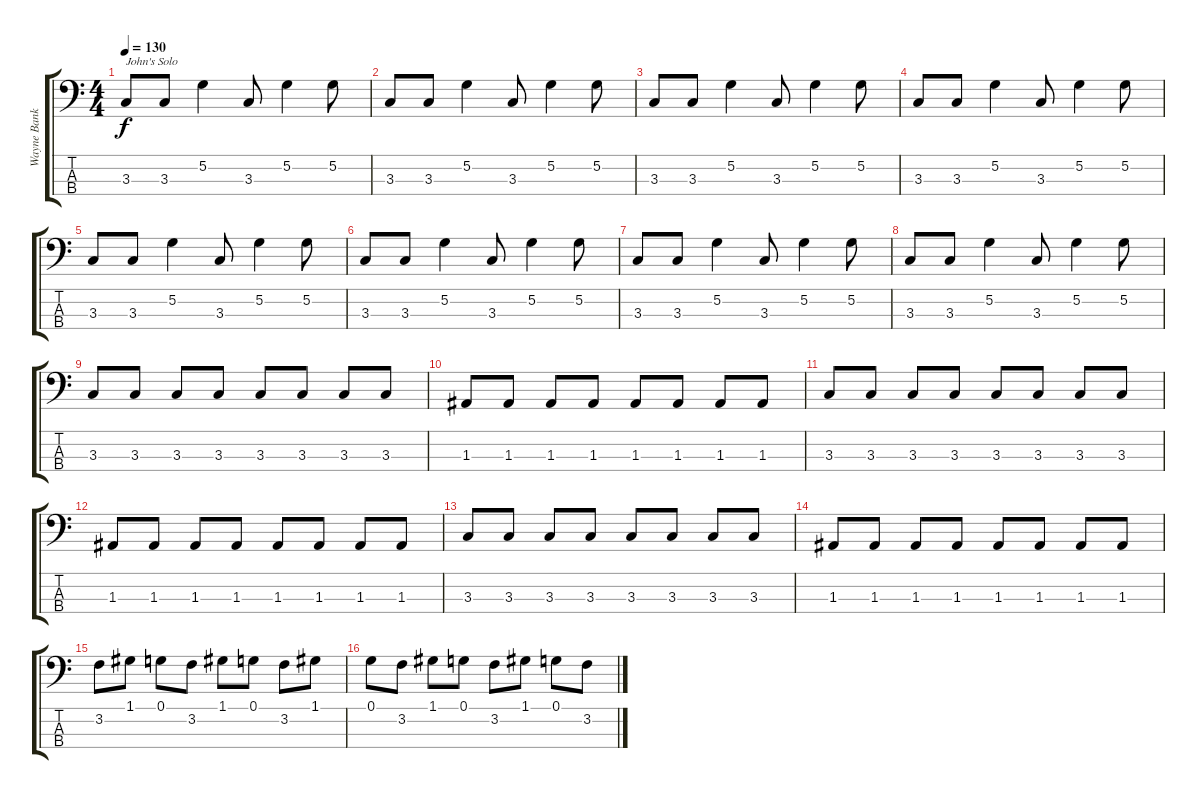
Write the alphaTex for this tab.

\track ("Wayne Banks" "Wayne Bank") {instrument electricbasspick}
\staff {score tabs}
\tuning (G2 D2 A1 E1) {hide}
\ts (4 4)
\tempo 130
\clef f4
\ks c
3.3.8{txt "John's Solo" dy f} 3.3.8 5.2.4 3.3.8 5.2.4 5.2.8 |
3.3.8 3.3.8 5.2.4 3.3.8 5.2.4 5.2.8 |
3.3.8 3.3.8 5.2.4 3.3.8 5.2.4 5.2.8 |
3.3.8 3.3.8 5.2.4 3.3.8 5.2.4 5.2.8 |
3.3.8 3.3.8 5.2.4 3.3.8 5.2.4 5.2.8 |
3.3.8 3.3.8 5.2.4 3.3.8 5.2.4 5.2.8 |
3.3.8 3.3.8 5.2.4 3.3.8 5.2.4 5.2.8 |
3.3.8 3.3.8 5.2.4 3.3.8 5.2.4 5.2.8 |
3.3.8 3.3.8 3.3.8 3.3.8 3.3.8 3.3.8 3.3.8 3.3.8 |
1.3.8 1.3.8 1.3.8 1.3.8 1.3.8 1.3.8 1.3.8 1.3.8 |
3.3.8 3.3.8 3.3.8 3.3.8 3.3.8 3.3.8 3.3.8 3.3.8 |
1.3.8 1.3.8 1.3.8 1.3.8 1.3.8 1.3.8 1.3.8 1.3.8 |
3.3.8 3.3.8 3.3.8 3.3.8 3.3.8 3.3.8 3.3.8 3.3.8 |
1.3.8 1.3.8 1.3.8 1.3.8 1.3.8 1.3.8 1.3.8 1.3.8 |
3.2.8 1.1.8 0.1.8 3.2.8 1.1.8 0.1.8 3.2.8 1.1.8 |
0.1.8 3.2.8 1.1.8 0.1.8 3.2.8 1.1.8 0.1.8 3.2.8
